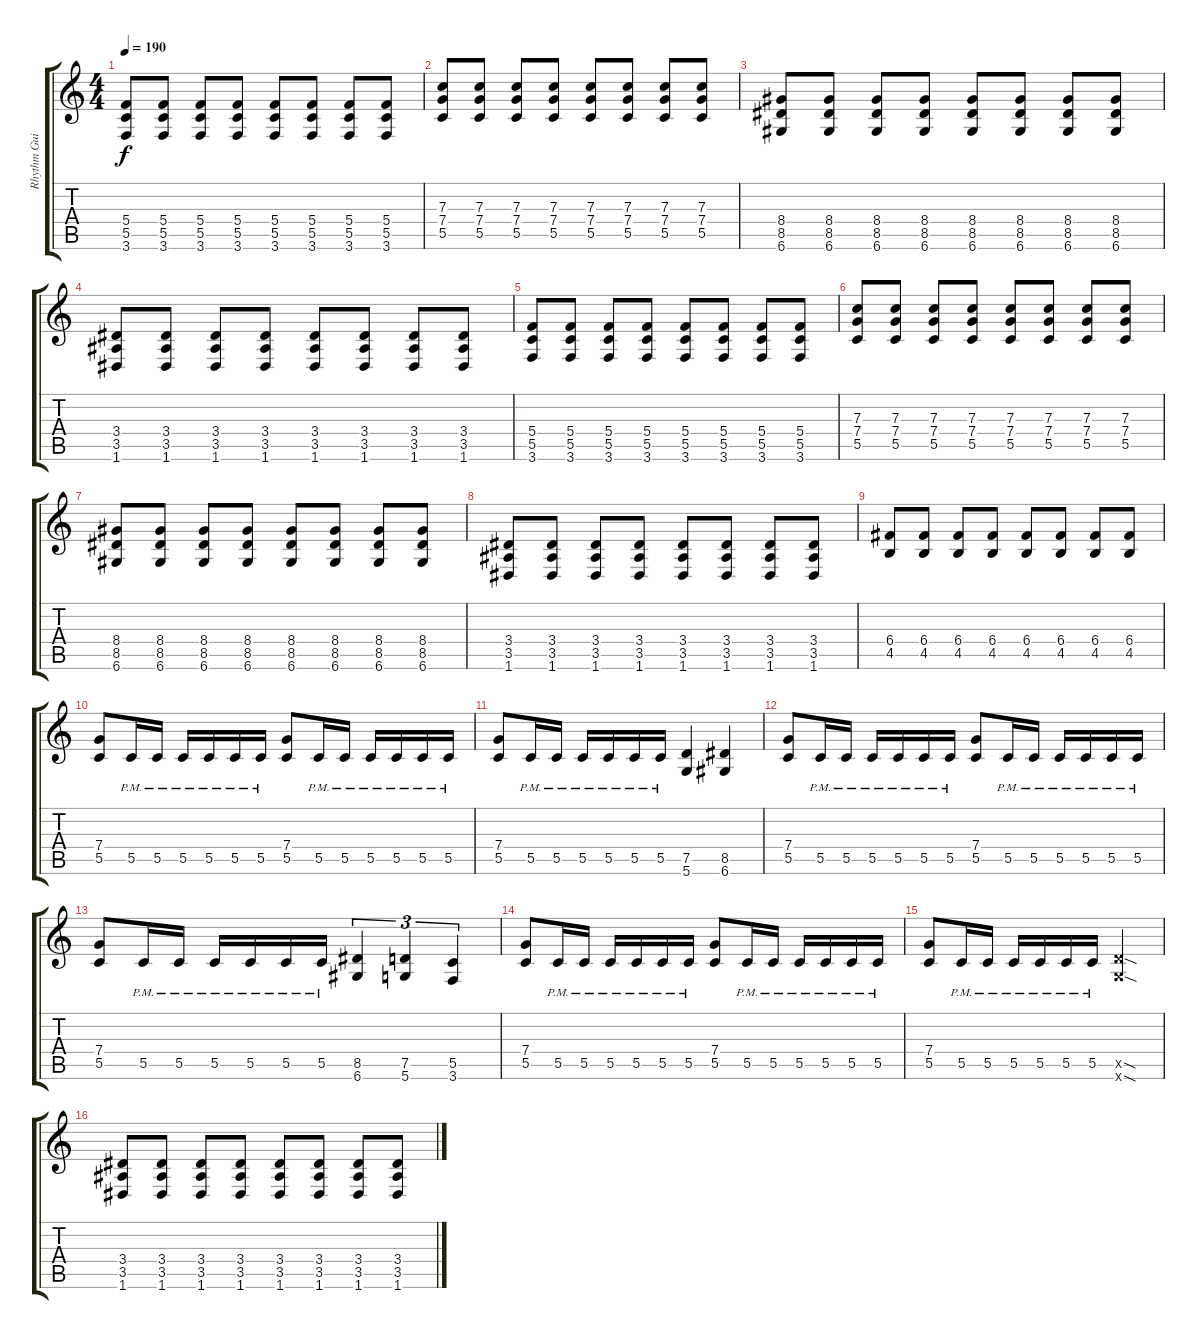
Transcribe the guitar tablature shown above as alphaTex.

\track ("Rhythm Guitar  " "Rhythm Gui") {instrument overdrivenguitar}
\staff {score tabs}
\tuning (D4 A3 F3 C3 G2 D2) {hide}
\ts (4 4)
\tempo 190
\clef g2
\ks c
(5.4 5.5 3.6).8{dy f} (5.4 5.5 3.6).8 (5.4 5.5 3.6).8 (5.4 5.5 3.6).8 (5.4 5.5 3.6).8 (5.4 5.5 3.6).8 (5.4 5.5 3.6).8 (5.4 5.5 3.6).8 |
(7.3 7.4 5.5).8 (7.3 7.4 5.5).8 (7.3 7.4 5.5).8 (7.3 7.4 5.5).8 (7.3 7.4 5.5).8 (7.3 7.4 5.5).8 (7.3 7.4 5.5).8 (7.3 7.4 5.5).8 |
(8.4 8.5 6.6).8 (8.4 8.5 6.6).8 (8.4 8.5 6.6).8 (8.4 8.5 6.6).8 (8.4 8.5 6.6).8 (8.4 8.5 6.6).8 (8.4 8.5 6.6).8 (8.4 8.5 6.6).8 |
(3.4 3.5 1.6).8 (3.4 3.5 1.6).8 (3.4 3.5 1.6).8 (3.4 3.5 1.6).8 (3.4 3.5 1.6).8 (3.4 3.5 1.6).8 (3.4 3.5 1.6).8 (3.4 3.5 1.6).8 |
(5.4 5.5 3.6).8 (5.4 5.5 3.6).8 (5.4 5.5 3.6).8 (5.4 5.5 3.6).8 (5.4 5.5 3.6).8 (5.4 5.5 3.6).8 (5.4 5.5 3.6).8 (5.4 5.5 3.6).8 |
(7.3 7.4 5.5).8 (7.3 7.4 5.5).8 (7.3 7.4 5.5).8 (7.3 7.4 5.5).8 (7.3 7.4 5.5).8 (7.3 7.4 5.5).8 (7.3 7.4 5.5).8 (7.3 7.4 5.5).8 |
(8.4 8.5 6.6).8 (8.4 8.5 6.6).8 (8.4 8.5 6.6).8 (8.4 8.5 6.6).8 (8.4 8.5 6.6).8 (8.4 8.5 6.6).8 (8.4 8.5 6.6).8 (8.4 8.5 6.6).8 |
(3.4 3.5 1.6).8 (3.4 3.5 1.6).8 (3.4 3.5 1.6).8 (3.4 3.5 1.6).8 (3.4 3.5 1.6).8 (3.4 3.5 1.6).8 (3.4 3.5 1.6).8 (3.4 3.5 1.6).8 |
(6.4 4.5).8 (6.4 4.5).8 (6.4 4.5).8 (6.4 4.5).8 (6.4 4.5).8 (6.4 4.5).8 (6.4 4.5).8 (6.4 4.5).8 |
(7.4 5.5).8 5.5{pm}.16 5.5{pm}.16 5.5{pm}.16 5.5{pm}.16 5.5{pm}.16 5.5{pm}.16 (7.4 5.5).8 5.5{pm}.16 5.5{pm}.16 5.5{pm}.16 5.5{pm}.16 5.5{pm}.16 5.5{pm}.16 |
(7.4 5.5).8 5.5{pm}.16 5.5{pm}.16 5.5{pm}.16 5.5{pm}.16 5.5{pm}.16 5.5{pm}.16 (7.5 5.6).4 (8.5 6.6).4 |
(7.4 5.5).8 5.5{pm}.16 5.5{pm}.16 5.5{pm}.16 5.5{pm}.16 5.5{pm}.16 5.5{pm}.16 (7.4 5.5).8 5.5{pm}.16 5.5{pm}.16 5.5{pm}.16 5.5{pm}.16 5.5{pm}.16 5.5{pm}.16 |
(7.4 5.5).8 5.5{pm}.16 5.5{pm}.16 5.5{pm}.16 5.5{pm}.16 5.5{pm}.16 5.5{pm}.16 (8.5 6.6).4{tu (3 2)} (7.5 5.6).4{tu (3 2)} (5.5 3.6).4{tu (3 2)} |
(7.4 5.5).8 5.5{pm}.16 5.5{pm}.16 5.5{pm}.16 5.5{pm}.16 5.5{pm}.16 5.5{pm}.16 (7.4 5.5).8 5.5{pm}.16 5.5{pm}.16 5.5{pm}.16 5.5{pm}.16 5.5{pm}.16 5.5{pm}.16 |
(7.4 5.5).8 5.5{pm}.16 5.5{pm}.16 5.5{pm}.16 5.5{pm}.16 5.5{pm}.16 5.5{pm}.16 (7.5{sod x} 5.6{sod x}).2 |
(3.4 3.5 1.6).8 (3.4 3.5 1.6).8 (3.4 3.5 1.6).8 (3.4 3.5 1.6).8 (3.4 3.5 1.6).8 (3.4 3.5 1.6).8 (3.4 3.5 1.6).8 (3.4 3.5 1.6).8
